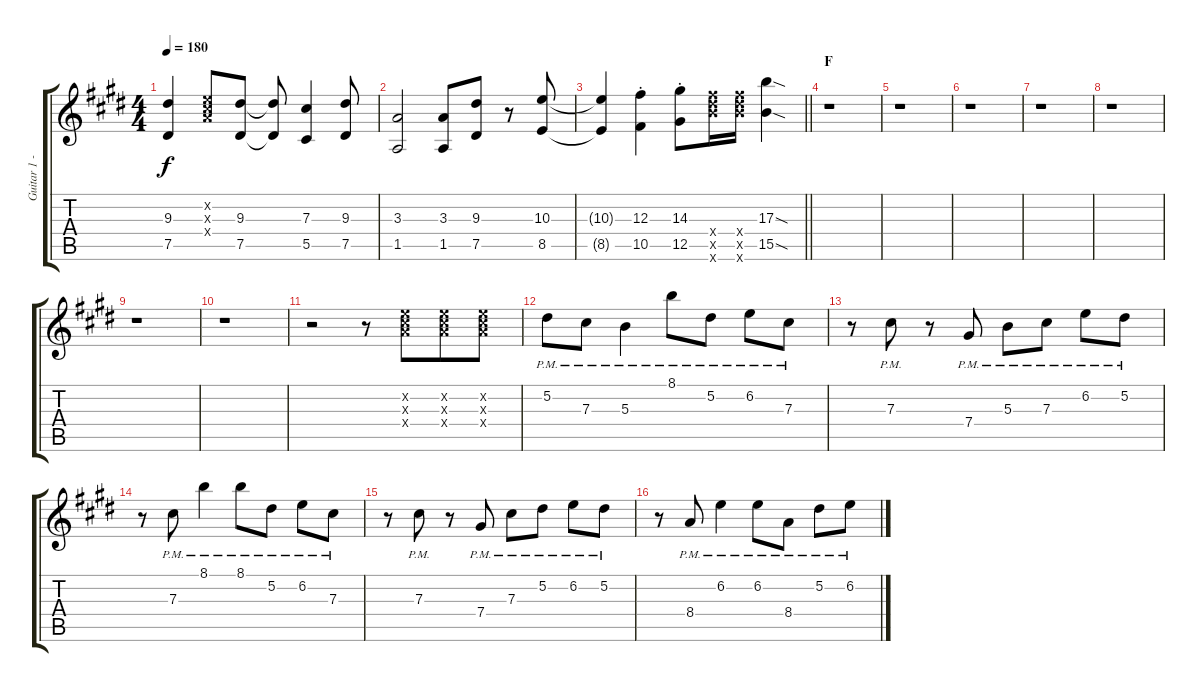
\track ("Guitar 1 - Ryouga" "Guitar 1 -") {instrument distortionguitar}
\staff {score tabs}
\tuning (Eb4 Bb3 Gb3 Db3 Ab2 Db2) {hide}
\ts (4 4)
\tempo 180
\clef g2
\ks e
(9.3 7.5).4{dy f} (6.2{x} 7.3{x} 8.4{x}).8 (9.3 7.5).8 (9.3{t} 7.5{t}).8 (7.3 5.5).4 (9.3 7.5).8 |
(3.3 1.5).2 (3.3 1.5).8 (9.3 7.5).8 r.8 (10.3 8.5).8 |
\barLineRight lightlight
(10.3{t} 8.5{t}).4 (12.3{st} 10.5{st}).4 (14.3{st} 12.5{st}).8 (17.4{x} 19.5{x} 22.6{x}).16 (17.4{x} 19.5{x} 22.6{x}).16 (17.3{sod} 15.5{sod}).4 |
\section ("" "F")
r.1 |
r.1 |
r.1 |
r.1 |
r.1 |
r.1 |
r.1 |
r.2 r.8 (6.2{x} 7.3{x} 8.4{x}).8{beam merge} (6.2{x} 7.3{x} 8.4{x}).8 (6.2{x} 7.3{x} 8.4{x}).8 |
5.2{pm}.8 7.3{pm}.8 5.3{pm}.4 8.1{pm}.8 5.2{pm}.8 6.2{pm}.8 7.3{pm}.8 |
r.8 7.3{pm}.8 r.8 7.4{pm}.8 5.3{pm}.8 7.3{pm}.8 6.2{pm}.8 5.2{pm}.8 |
r.8 7.3{pm}.8 8.1{pm}.4 8.1{pm}.8 5.2{pm}.8 6.2{pm}.8 7.3{pm}.8 |
r.8 7.3{pm}.8 r.8 7.4{pm}.8 7.3{pm}.8 5.2{pm}.8 6.2{pm}.8 5.2{pm}.8 |
r.8 8.4{pm}.8 6.2{pm}.4 6.2{pm}.8 8.4{pm}.8 5.2{pm}.8 6.2{pm}.8
